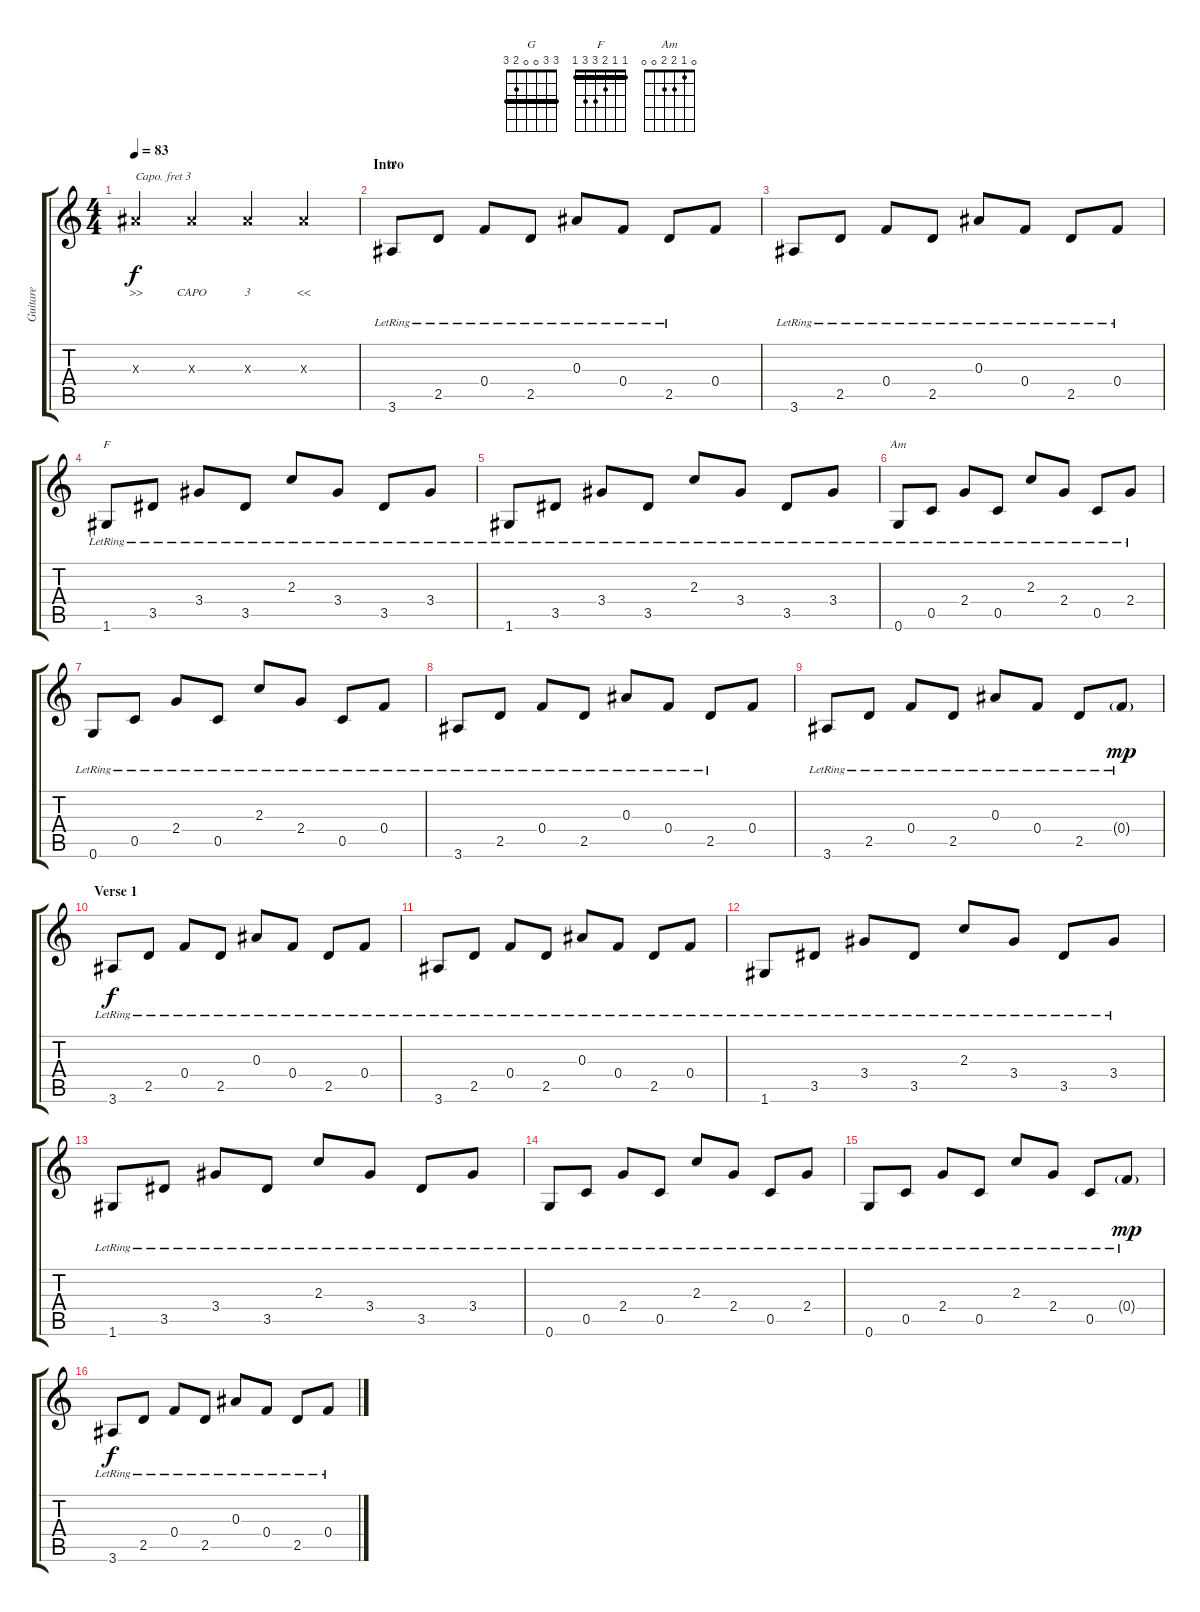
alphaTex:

\track ("Guitare" "Guitare") {instrument acousticguitarnylon}
\staff {score tabs}
\capo 3
\tuning (E4 B3 G3 D3 A2 E2) {hide}
\chord ("G" 3 3 0 0 2 3) {barre 3}
\chord ("F" 1 1 2 3 3 1) {barre 1}
\chord ("Am" 0 1 2 2 0 0)
\ts (4 4)
\tempo 83
\clef g2
\ks c
0.3{x}.4{lyrics (0 ">>") lyrics (1 "") lyrics (2 "") lyrics (3 "") lyrics (4 "") dy f instrument acousticguitarnylon} 0.3{x}.4{lyrics (0 "CAPO") lyrics (1 "") lyrics (2 "") lyrics (3 "") lyrics (4 "")} 0.3{x}.4{lyrics (0 "3") lyrics (1 "") lyrics (2 "") lyrics (3 "") lyrics (4 "")} 0.3{x}.4{lyrics (0 "<<") lyrics (1 "") lyrics (2 "") lyrics (3 "") lyrics (4 "")} |
\section ("" "Intro")
3.6{lr}.8{ch "G"} 2.5{lr}.8 0.4{lr}.8 2.5{lr}.8 0.3{lr}.8 0.4{lr}.8 2.5{lr}.8 0.4.8 |
3.6{lr}.8 2.5{lr}.8 0.4{lr}.8 2.5{lr}.8 0.3{lr}.8 0.4{lr}.8 2.5{lr}.8 0.4{lr}.8 |
1.6{lr}.8{ch "F"} 3.5{lr}.8 3.4{lr}.8 3.5{lr}.8 2.3{lr}.8 3.4{lr}.8 3.5{lr}.8 3.4{lr}.8 |
1.6{lr}.8 3.5{lr}.8 3.4{lr}.8 3.5{lr}.8 2.3{lr}.8 3.4{lr}.8 3.5{lr}.8 3.4{lr}.8 |
0.6{lr}.8{ch "Am"} 0.5{lr}.8 2.4{lr}.8 0.5{lr}.8 2.3{lr}.8 2.4{lr}.8 0.5{lr}.8 2.4{lr}.8 |
0.6{lr}.8 0.5{lr}.8 2.4{lr}.8 0.5{lr}.8 2.3{lr}.8 2.4{lr}.8 0.5{lr}.8 0.4{lr}.8 |
3.6{lr}.8 2.5{lr}.8 0.4{lr}.8 2.5{lr}.8 0.3{lr}.8 0.4{lr}.8 2.5{lr}.8 0.4.8 |
3.6{lr}.8 2.5{lr}.8 0.4{lr}.8 2.5{lr}.8 0.3{lr}.8 0.4{lr}.8 2.5{lr}.8 0.4{g lr}.8{dy mp} |
\section ("" "Verse 1")
3.6{lr}.8{dy f} 2.5{lr}.8 0.4{lr}.8 2.5{lr}.8 0.3{lr}.8 0.4{lr}.8 2.5{lr}.8 0.4{lr}.8 |
3.6{lr}.8 2.5{lr}.8 0.4{lr}.8 2.5{lr}.8 0.3{lr}.8 0.4{lr}.8 2.5{lr}.8 0.4{lr}.8 |
1.6{lr}.8 3.5{lr}.8 3.4{lr}.8 3.5{lr}.8 2.3{lr}.8 3.4{lr}.8 3.5{lr}.8 3.4{lr}.8 |
1.6{lr}.8 3.5{lr}.8 3.4{lr}.8 3.5{lr}.8 2.3{lr}.8 3.4{lr}.8 3.5{lr}.8 3.4{lr}.8 |
0.6{lr}.8 0.5{lr}.8 2.4{lr}.8 0.5{lr}.8 2.3{lr}.8 2.4{lr}.8 0.5{lr}.8 2.4{lr}.8 |
0.6{lr}.8 0.5{lr}.8 2.4{lr}.8 0.5{lr}.8 2.3{lr}.8 2.4{lr}.8 0.5{lr}.8 0.4{g lr}.8{dy mp} |
3.6{lr}.8{dy f} 2.5{lr}.8 0.4{lr}.8 2.5{lr}.8 0.3{lr}.8 0.4{lr}.8 2.5{lr}.8 0.4{lr}.8
